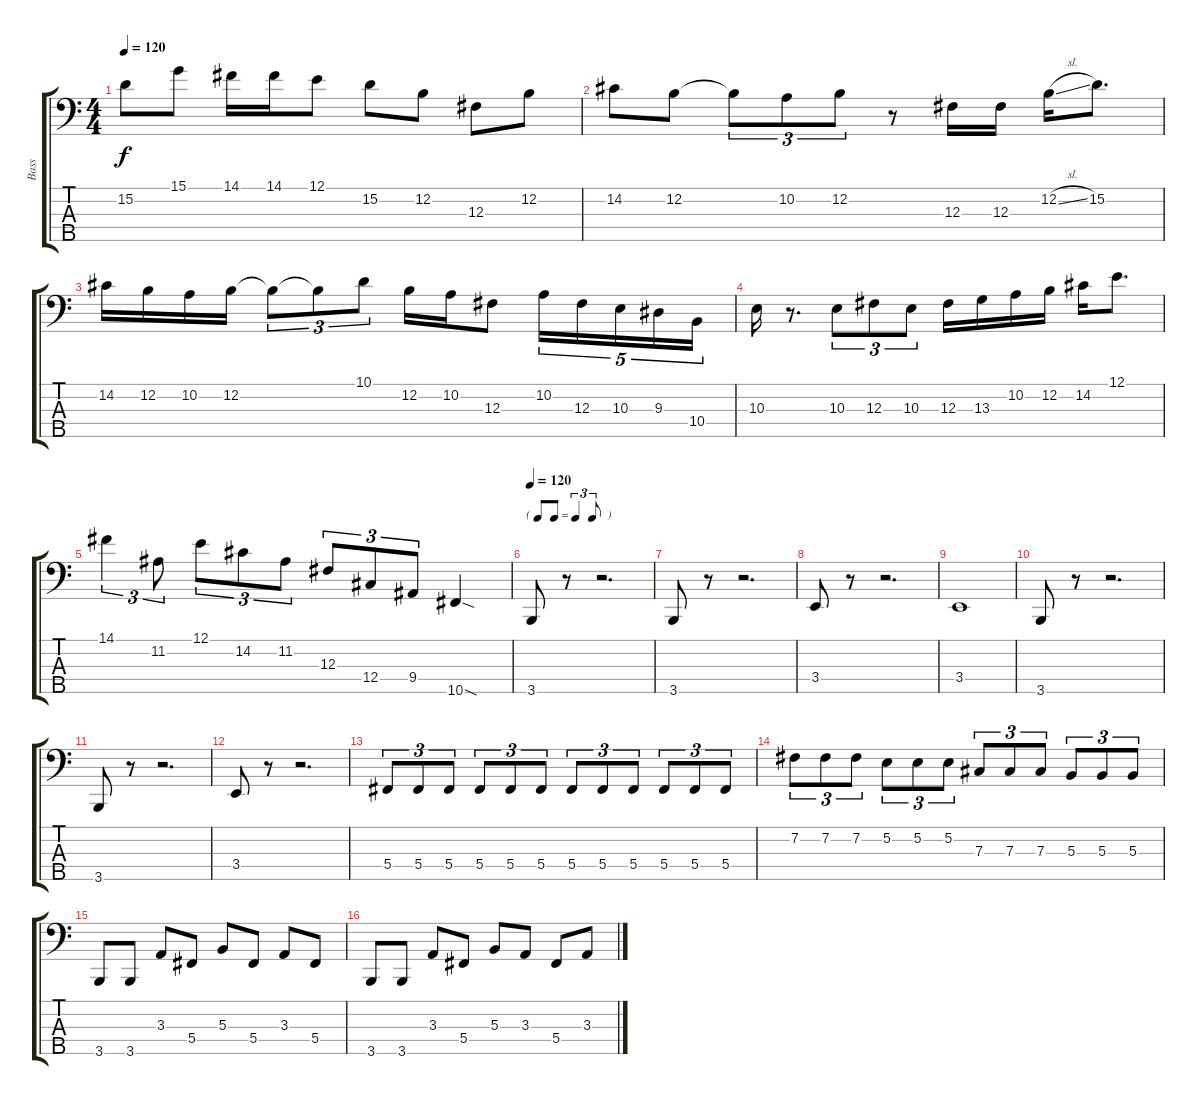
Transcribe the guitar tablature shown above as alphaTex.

\track ("Bass" "Bass") {instrument electricbassfinger}
\staff {score tabs}
\tuning (E2 B1 Gb1 Db1 Ab0) {hide}
\ts (4 4)
\tempo 120
\clef f4
\ks c
15.2.8{dy f} 15.1.8 14.1.16 14.1.16 12.1.8 15.2.8 12.2.8 12.3.8 12.2.8 |
14.2.8 12.2.8 12.2{t}.8{tu (3 2)} 10.2.8{tu (3 2)} 12.2.8{tu (3 2)} r.8 12.3.16 12.3.16 12.2{sl}.16 15.2.8{d} |
14.2.16 12.2.16 10.2.16 12.2.16 12.2{t}.8{tu (3 2)} 12.2{t}.8{tu (3 2)} 10.1.8{tu (3 2)} 12.2.16 10.2.16 12.3.8 10.2.16{tu (5 4)} 12.3.16{tu (5 4)} 10.3.16{tu (5 4)} 9.3.16{tu (5 4)} 10.4.16{tu (5 4)} |
10.3.16 r.8{d} 10.3.8{tu (3 2)} 12.3.8{tu (3 2)} 10.3.8{tu (3 2)} 12.3.16 13.3.16 10.2.16 12.2.16 14.2.16 12.1.8{d} |
14.1.4{tu (3 2)} 11.2.8{tu (3 2)} 12.1.8{tu (3 2)} 14.2.8{tu (3 2)} 11.2.8{tu (3 2)} 12.3.8{tu (3 2)} 12.4.8{tu (3 2)} 9.4.8{tu (3 2)} 10.5{sod}.4 |
\tf triplet8th
\tempo 120
3.5.8 r.8 r.2{d} |
3.5.8 r.8 r.2{d} |
3.4.8 r.8 r.2{d} |
3.4.1 |
3.5.8 r.8 r.2{d} |
3.5.8 r.8 r.2{d} |
3.4.8 r.8 r.2{d} |
5.4.8{tu (3 2)} 5.4.8{tu (3 2)} 5.4.8{tu (3 2)} 5.4.8{tu (3 2)} 5.4.8{tu (3 2)} 5.4.8{tu (3 2)} 5.4.8{tu (3 2)} 5.4.8{tu (3 2)} 5.4.8{tu (3 2)} 5.4.8{tu (3 2)} 5.4.8{tu (3 2)} 5.4.8{tu (3 2)} |
7.2.8{tu (3 2)} 7.2.8{tu (3 2)} 7.2.8{tu (3 2)} 5.2.8{tu (3 2)} 5.2.8{tu (3 2)} 5.2.8{tu (3 2)} 7.3.8{tu (3 2)} 7.3.8{tu (3 2)} 7.3.8{tu (3 2)} 5.3.8{tu (3 2)} 5.3.8{tu (3 2)} 5.3.8{tu (3 2)} |
3.5.8 3.5.8 3.3.8 5.4.8 5.3.8 5.4.8 3.3.8 5.4.8 |
3.5.8 3.5.8 3.3.8 5.4.8 5.3.8 3.3.8 5.4.8 3.3.8
